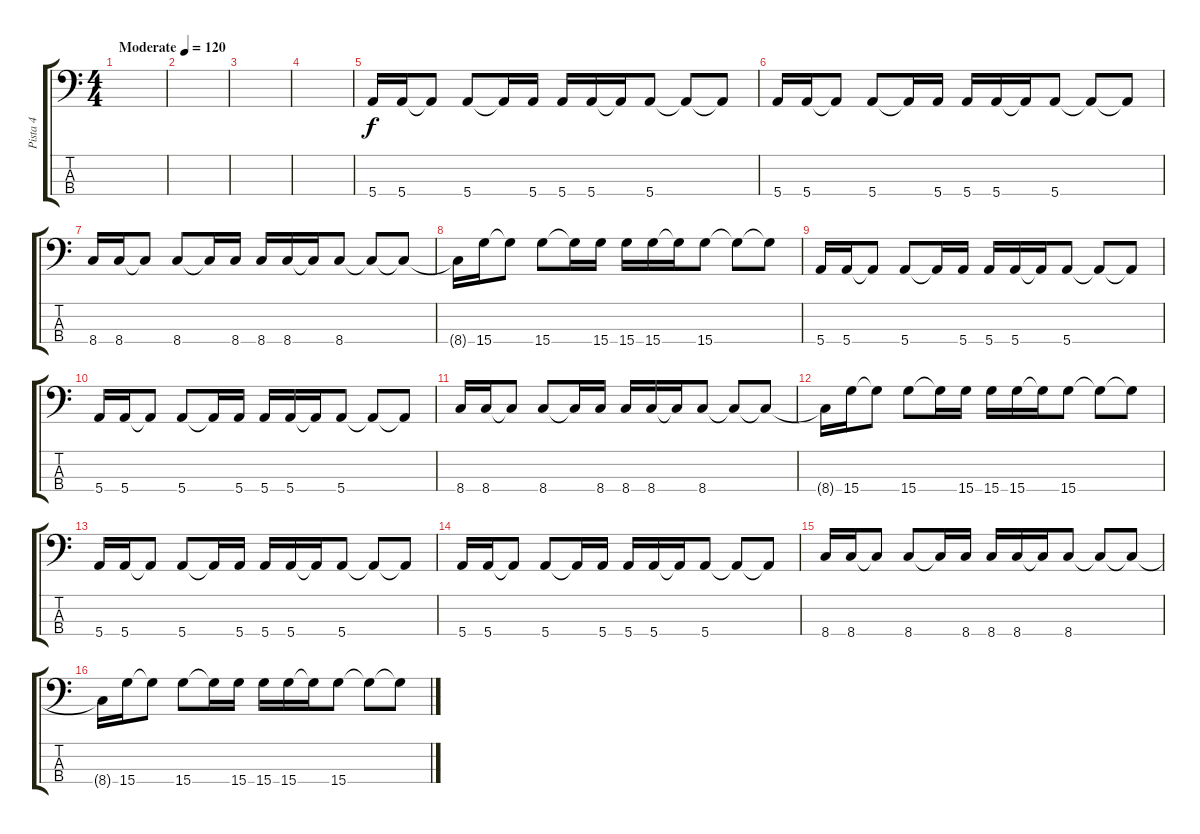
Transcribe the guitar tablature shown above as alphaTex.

\track ("Pista 4" "Pista 4") {instrument electricbasspick}
\staff {score tabs}
\tuning (G2 D2 A1 E1) {hide}
\ts (4 4)
\tempo (120 "Moderate")
\clef f4
\ks c
|
|
|
|
5.4.16 5.4.16 5.4{t}.8 5.4.8 5.4{t}.16 5.4.16 5.4.16 5.4.16 5.4{t}.16 5.4.8 5.4{t}.8 5.4{t}.8 |
5.4.16 5.4.16 5.4{t}.8 5.4.8 5.4{t}.16 5.4.16 5.4.16 5.4.16 5.4{t}.16 5.4.8 5.4{t}.8 5.4{t}.8 |
8.4.16 8.4.16 8.4{t}.8 8.4.8 8.4{t}.16 8.4.16 8.4.16 8.4.16 8.4{t}.16 8.4.8 8.4{t}.8 8.4{t}.8 |
8.4{t}.16 15.4.16 15.4{t}.8 15.4.8 15.4{t}.16 15.4.16 15.4.16 15.4.16 15.4{t}.16 15.4.8 15.4{t}.8 15.4{t}.8 |
5.4.16 5.4.16 5.4{t}.8 5.4.8 5.4{t}.16 5.4.16 5.4.16 5.4.16 5.4{t}.16 5.4.8 5.4{t}.8 5.4{t}.8 |
5.4.16 5.4.16 5.4{t}.8 5.4.8 5.4{t}.16 5.4.16 5.4.16 5.4.16 5.4{t}.16 5.4.8 5.4{t}.8 5.4{t}.8 |
8.4.16 8.4.16 8.4{t}.8 8.4.8 8.4{t}.16 8.4.16 8.4.16 8.4.16 8.4{t}.16 8.4.8 8.4{t}.8 8.4{t}.8 |
8.4{t}.16 15.4.16 15.4{t}.8 15.4.8 15.4{t}.16 15.4.16 15.4.16 15.4.16 15.4{t}.16 15.4.8 15.4{t}.8 15.4{t}.8 |
5.4.16 5.4.16 5.4{t}.8 5.4.8 5.4{t}.16 5.4.16 5.4.16 5.4.16 5.4{t}.16 5.4.8 5.4{t}.8 5.4{t}.8 |
5.4.16 5.4.16 5.4{t}.8 5.4.8 5.4{t}.16 5.4.16 5.4.16 5.4.16 5.4{t}.16 5.4.8 5.4{t}.8 5.4{t}.8 |
8.4.16 8.4.16 8.4{t}.8 8.4.8 8.4{t}.16 8.4.16 8.4.16 8.4.16 8.4{t}.16 8.4.8 8.4{t}.8 8.4{t}.8 |
8.4{t}.16 15.4.16 15.4{t}.8 15.4.8 15.4{t}.16 15.4.16 15.4.16 15.4.16 15.4{t}.16 15.4.8 15.4{t}.8 15.4{t}.8
